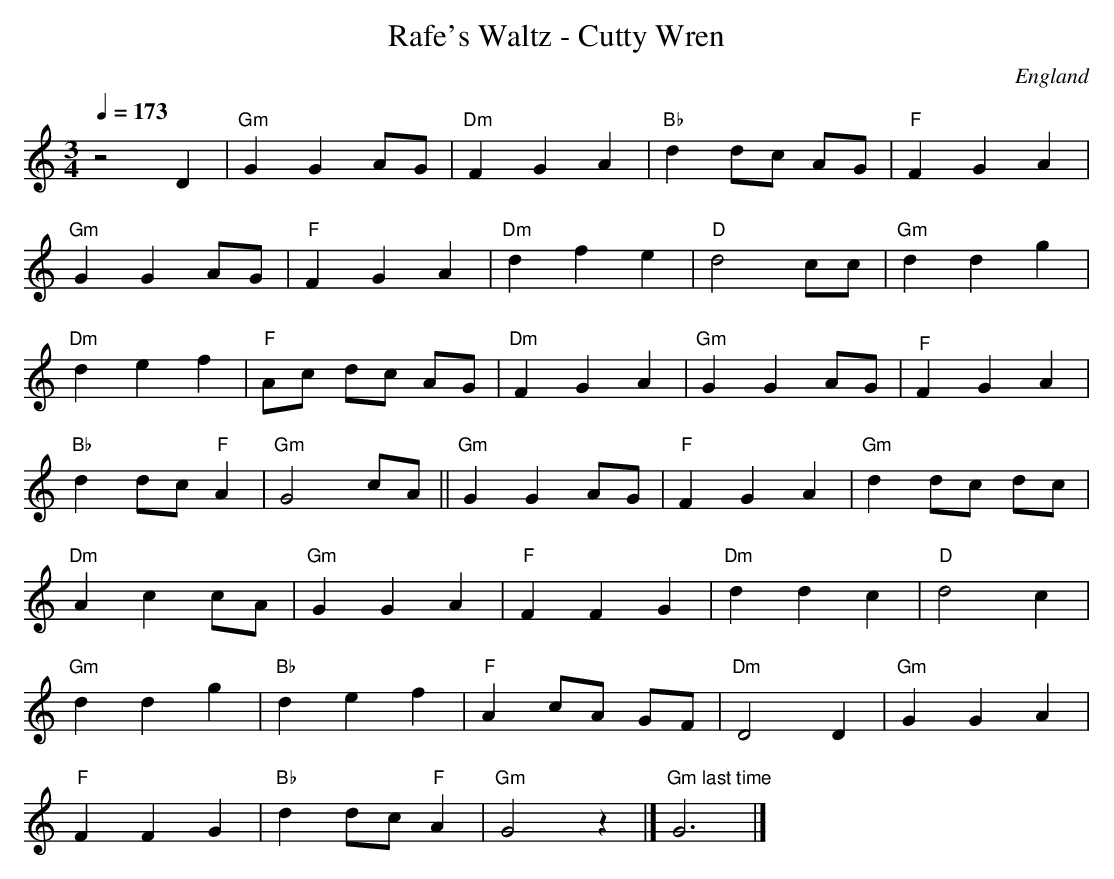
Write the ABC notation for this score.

X:1
T:Rafe's Waltz - Cutty Wren     %Tune name
Q:1/4=173     %Tempo
O:England
M:3/4     %Meter
L:1/8     %
K:C
z4 D2 |"Gm"G2 G2 AG |"Dm"F2 G2 A2 |"Bb"d2 dc AG |"F"F2 G2 A2 |
"Gm"G2 G2 AG |"F"F2 G2 A2 |"Dm"d2 f2 e2 |"D"d4 cc |"Gm"d2 d2 g2 |
"Dm"d2 e2 f2 |"F"Ac dc AG |"Dm"F2 G2 A2 |"Gm"G2 G2 AG |"^F"F2 G2 A2 |
"Bb"d2 dc "F"A2 |"Gm"G4 cA ||"Gm"G2 G2 AG |"F"F2 G2 A2 |"Gm"d2 dc dc |
"Dm"A2 c2 cA |"Gm"G2 G2 A2 |"F"F2 F2 G2 |"Dm"d2 d2 c2 |"D"d4 c2 |
"Gm"d2 d2 g2 |"Bb"d2 e2 f2 |"F"A2 cA GF |"Dm"D4 D2 |"Gm"G2 G2 A2 |
"F"F2 F2 G2 |"Bb"d2 dc "F"A2 |"Gm"G4 z2 |]"Gm last time"G6 |]
